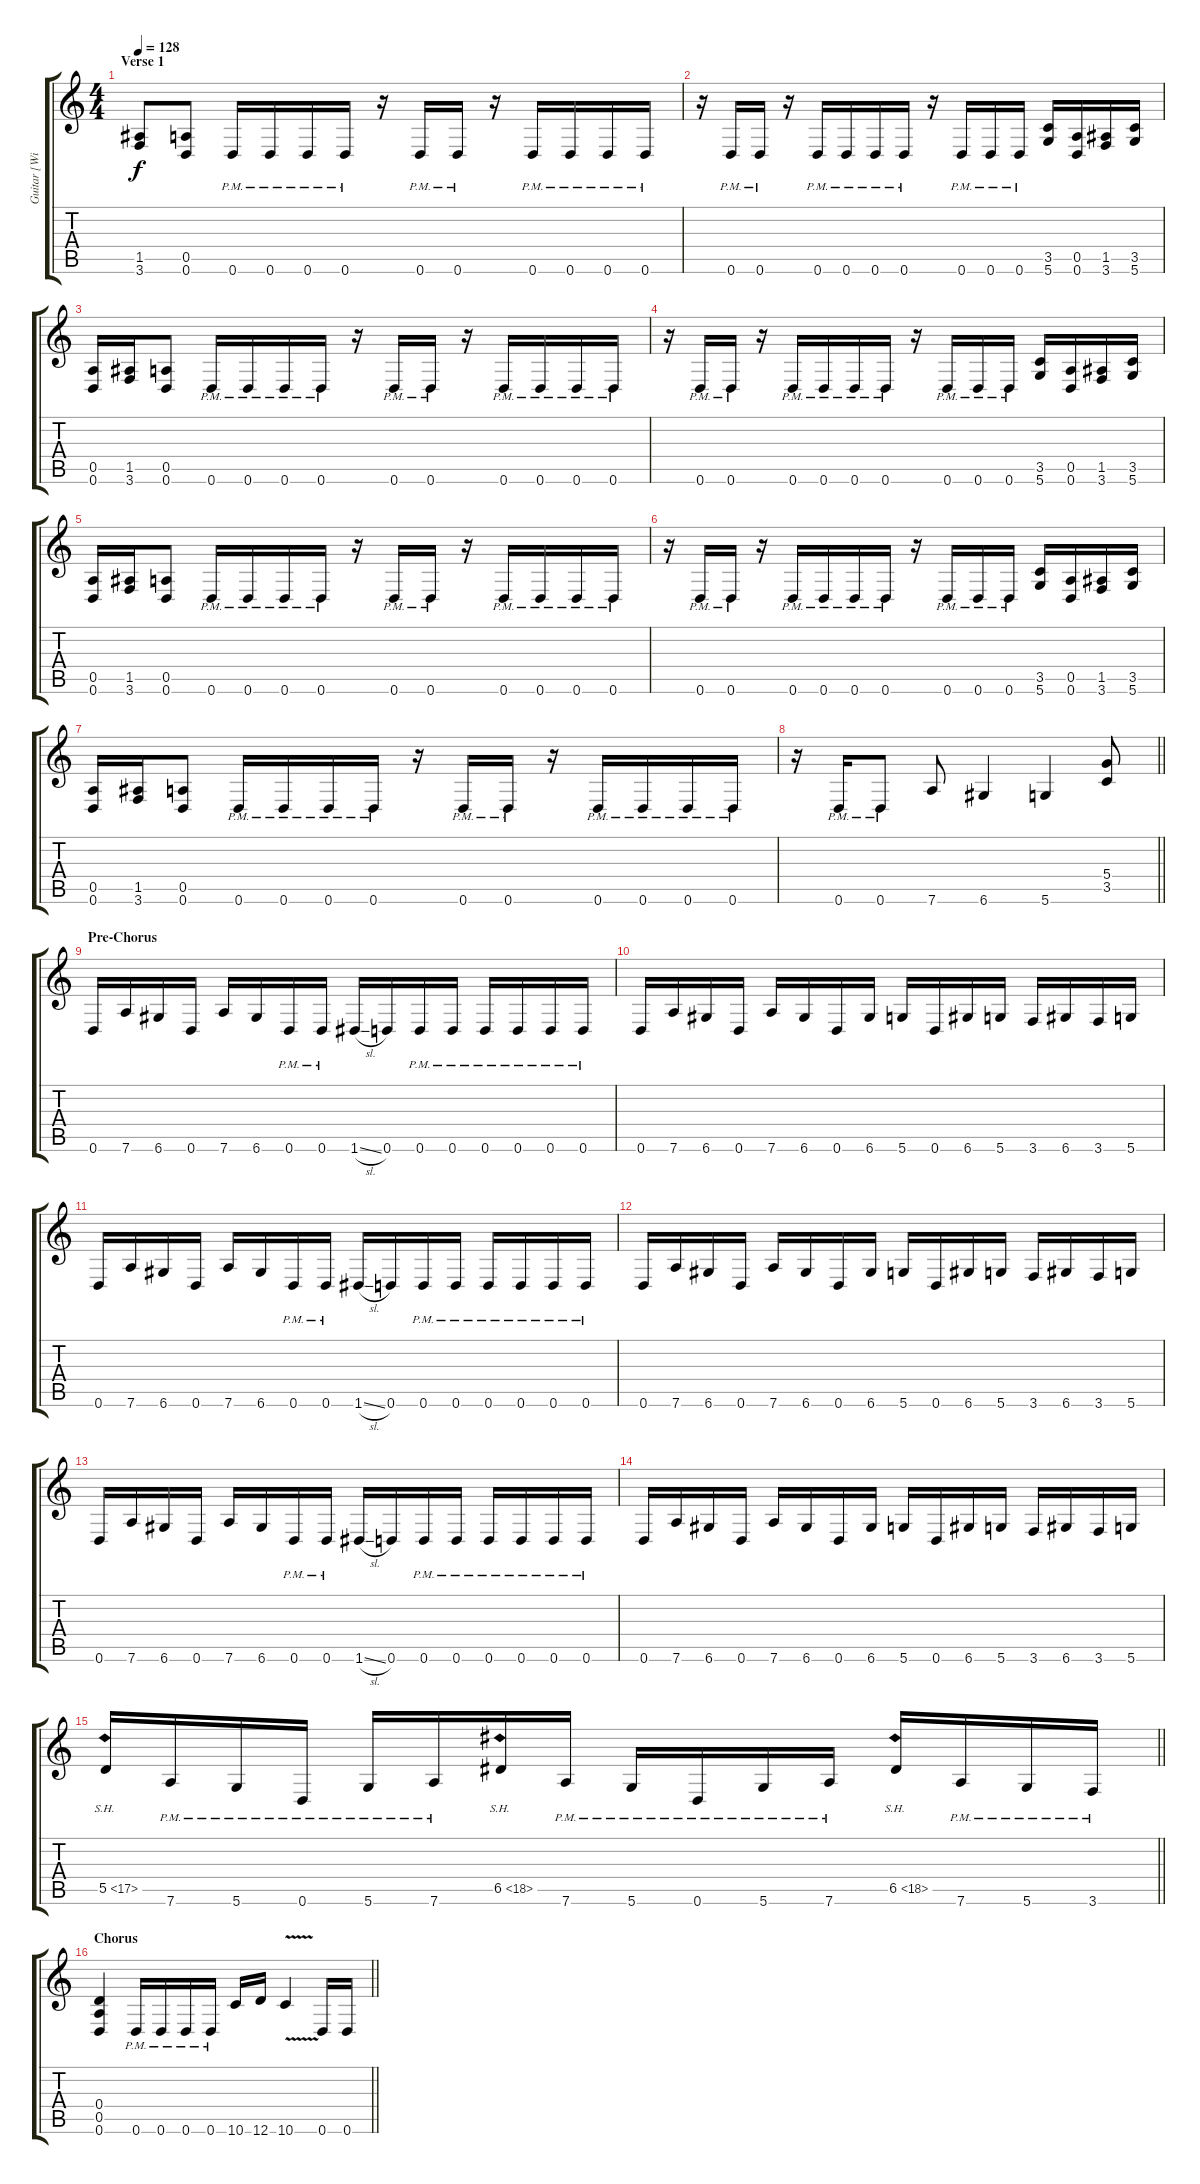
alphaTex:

\track ("Guitar [Willie Adler]" "Guitar [Wi") {instrument overdrivenguitar}
\staff {score tabs}
\tuning (E4 B3 G3 D3 A2 D2) {hide}
\ts (4 4)
\section ("" "Verse 1")
\tempo 128
\clef g2
\ks c
(1.5 3.6).8{dy f} (0.5 0.6).8 0.6{pm}.16 0.6{pm}.16 0.6{pm}.16 0.6{pm}.16 r.16 0.6{pm}.16 0.6{pm}.16 r.16 0.6{pm}.16 0.6{pm}.16 0.6{pm}.16 0.6{pm}.16 |
r.16 0.6{pm}.16 0.6{pm}.16 r.16 0.6{pm}.16 0.6{pm}.16 0.6{pm}.16 0.6{pm}.16 r.16 0.6{pm}.16 0.6{pm}.16 0.6{pm}.16 (3.5 5.6).16 (0.5 0.6).16 (1.5 3.6).16 (3.5 5.6).16 |
(0.5 0.6).16 (1.5 3.6).16 (0.5 0.6).8 0.6{pm}.16 0.6{pm}.16 0.6{pm}.16 0.6{pm}.16 r.16 0.6{pm}.16 0.6{pm}.16 r.16 0.6{pm}.16 0.6{pm}.16 0.6{pm}.16 0.6{pm}.16 |
r.16 0.6{pm}.16 0.6{pm}.16 r.16 0.6{pm}.16 0.6{pm}.16 0.6{pm}.16 0.6{pm}.16 r.16 0.6{pm}.16 0.6{pm}.16 0.6{pm}.16 (3.5 5.6).16 (0.5 0.6).16 (1.5 3.6).16 (3.5 5.6).16 |
(0.5 0.6).16 (1.5 3.6).16 (0.5 0.6).8 0.6{pm}.16 0.6{pm}.16 0.6{pm}.16 0.6{pm}.16 r.16 0.6{pm}.16 0.6{pm}.16 r.16 0.6{pm}.16 0.6{pm}.16 0.6{pm}.16 0.6{pm}.16 |
r.16 0.6{pm}.16 0.6{pm}.16 r.16 0.6{pm}.16 0.6{pm}.16 0.6{pm}.16 0.6{pm}.16 r.16 0.6{pm}.16 0.6{pm}.16 0.6{pm}.16 (3.5 5.6).16 (0.5 0.6).16 (1.5 3.6).16 (3.5 5.6).16 |
(0.5 0.6).16 (1.5 3.6).16 (0.5 0.6).8 0.6{pm}.16 0.6{pm}.16 0.6{pm}.16 0.6{pm}.16 r.16 0.6{pm}.16 0.6{pm}.16 r.16 0.6{pm}.16 0.6{pm}.16 0.6{pm}.16 0.6{pm}.16 |
\barLineRight lightlight
r.16 0.6{pm}.16 0.6{pm}.8 7.6.8 6.6.4 5.6.4 (5.4 3.5).8 |
\section ("" "Pre-Chorus")
0.6.16 7.6.16 6.6.16 0.6.16 7.6.16 6.6.16 0.6{pm}.16 0.6{pm}.16 1.6{sl}.16 0.6.16 0.6{pm}.16 0.6{pm}.16 0.6{pm}.16 0.6{pm}.16 0.6{pm}.16 0.6{pm}.16 |
0.6.16 7.6.16 6.6.16 0.6.16 7.6.16 6.6.16 0.6.16 6.6.16 5.6.16 0.6.16 6.6.16 5.6.16 3.6.16 6.6.16 3.6.16 5.6.16 |
0.6.16 7.6.16 6.6.16 0.6.16 7.6.16 6.6.16 0.6{pm}.16 0.6{pm}.16 1.6{sl}.16 0.6.16 0.6{pm}.16 0.6{pm}.16 0.6{pm}.16 0.6{pm}.16 0.6{pm}.16 0.6{pm}.16 |
0.6.16 7.6.16 6.6.16 0.6.16 7.6.16 6.6.16 0.6.16 6.6.16 5.6.16 0.6.16 6.6.16 5.6.16 3.6.16 6.6.16 3.6.16 5.6.16 |
0.6.16 7.6.16 6.6.16 0.6.16 7.6.16 6.6.16 0.6{pm}.16 0.6{pm}.16 1.6{sl}.16 0.6.16 0.6{pm}.16 0.6{pm}.16 0.6{pm}.16 0.6{pm}.16 0.6{pm}.16 0.6{pm}.16 |
0.6.16 7.6.16 6.6.16 0.6.16 7.6.16 6.6.16 0.6.16 6.6.16 5.6.16 0.6.16 6.6.16 5.6.16 3.6.16 6.6.16 3.6.16 5.6.16 |
\barLineRight lightlight
5.5{sh 12}.16 7.6{pm}.16 5.6{pm}.16 0.6{pm}.16 5.6{pm}.16 7.6{pm}.16 6.5{sh 12}.16 7.6{pm}.16 5.6{pm}.16 0.6{pm}.16 5.6{pm}.16 7.6{pm}.16 6.5{sh 12}.16 7.6{pm}.16 5.6{pm}.16 3.6{pm}.16 |
\section ("" "Chorus")
\barLineRight lightlight
(0.4 0.5 0.6).4 0.6{pm}.16 0.6{pm}.16 0.6{pm}.16 0.6{pm}.16 10.6.16 12.6.16 10.6{v}.4 0.6.16 0.6.16
